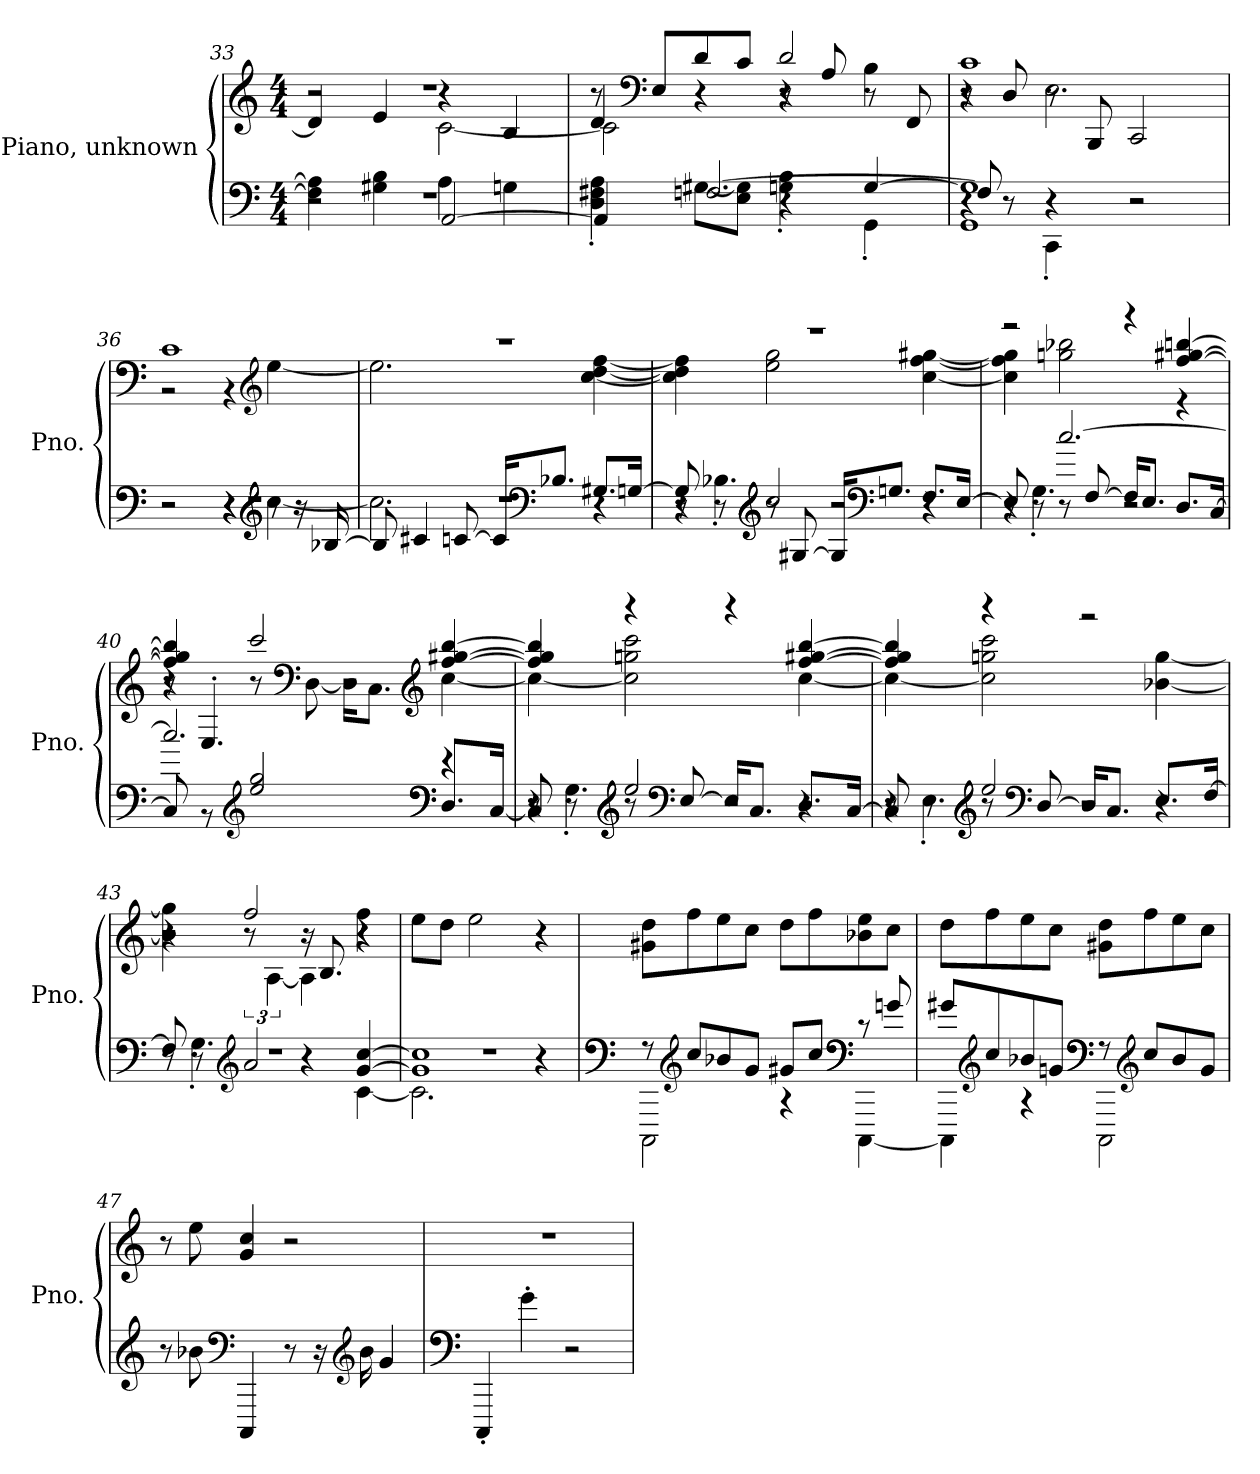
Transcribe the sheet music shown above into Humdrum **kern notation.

**kern	**kern
*part1	*part1
*staff2	*staff1
*I"Piano, unknown	*
*I'Pno.	*
*clefF4	*clefG2
*k[]	*k[]
*M4/4	*M4/4
=33	=33
*^	*^
*	*^	*	*^
1r	4F#\] 4A\]	2r	1r	2r	4d/]
.	4G#X\ 4B\	.	.	.	4e/
.	4A\	[2AA/	.	[2c\	4r
.	4Gn\	.	.	.	4B/
!!LO:LB:g=z	!!	!!
=34	=34	=34	=34	=34	=34
2r	4D\' 4F#X\' 4A\'	4AA/]	4d/	2c\]	8r
*	*	*	*clefF4	*	*
.	.	.	.	.	8E/L
.	[8G#X\L	[2.Fn/	4r	.	8d/
.	8E\ 8G#\]J	.	.	.	8c/J
4r	4Gn\' 4B\'	.	2d/	4r	8r
.	.	.	.	.	8A/
[4G/	4GG'\	.	.	4B\	8r
.	.	.	.	.	8FF/
=35	=35	=35	=35	=35	=35
*	*	*^	*	*	*
1G]	4r	8F/]	1GG	1c	4r	8r
.	.	8r	.	.	.	8D/
.	4CC'\	4r	.	.	2.E\	8r
.	.	.	.	.	.	8BBB/
.	2r	2r	.	.	.	2CC/
*	*	*v	*v	*	*	*
*	*	*	*	*v	*v
=36	=36	=36	=36	=36
1r	2r	2r	1c	2r
.	4r	4r	.	4r
*clefG2	*	*	*clefG2	*
.	[4cc\	8r	.	[4ee\
.	.	16r	.	.
.	.	[16B-X/	.	.
!!LO:LB:g=z	!!
=37	=37	=37	=37	=37
1r	2.cc\]	8B-/]	1r	2.ee\]
.	.	4c#X/	.	.
.	.	[8cn/	.	.
.	.	16c/KL]	.	.
*clefF4	*	*	*	*
.	.	8.B-X/J	.	.
.	4r	8.G#X/L	.	[4cc\ [4dd\ [4ff\
.	.	[16Gn/Jk	.	.
=38	=38	=38	=38	=38
4r	8r	8G/]	1r	4cc\] 4dd\] 4ff\]
.	4.B-X'\	8r	.	.
*clefG2	*	*	*	*
2cc/	.	8r	.	2ee\ 2gg\
.	.	[8G#X/	.	.
.	2r	16G#/KL]	.	.
*clefF4	*	*	*	*
.	.	8.Gn/J	.	.
4r	.	8.F/L	.	[4cc\ [4ff\ [4gg#X\
.	.	[16E/Jk	.	.
!!LO:LB:g=z	!!
=39	=39	=39	=39	=39
4r	8r	8E/]	2r	4cc\] 4ff\] 4gg#\]
.	4.G'\	8r	.	.
[2.cc/	.	8r	.	2ggn\ 2bb-X\
.	.	[8F/	.	.
.	2r	16F/KL]	4r	.
.	.	8.E/J	.	.
.	.	8.D/L	[4ff/ [4gg#X/ [4bbn/	4r
.	.	[16C/Jk	.	.
*	*v	*v	*	*
=40	=40	=40	=40
*	*	*	*^
2.cc/]	8C/]	4ff/] 4gg#/] 4bb/]	4r	8r
.	8r	.	.	4.E'/
*clefG2	*	*	*	*
.	2ee/ 2gg/	2ccc/	8r	.
*	*	*clefF4	*	*
.	.	.	[8D\	.
.	.	.	16D\KL]	2r
.	.	.	8.C\J	.
*clefF4	*	*clefG2	*	*
4r	8.D/L	[4ff/ [4gg#X/ [4bb/	[4cc\	.
.	[16C/Jk	.	.	.
*	*	*	*v	*v
=41	=41	=41	=41
*	*^	*	*
4r	8r	8C/]	4ff/] 4gg#/] 4bb/]	4cc\_
.	4.G'\	8r	.	.
*clefG2	*	*	*	*
2ee/	.	8r	4r	2cc\] 2ggn\ 2ccc\
*clefF4	*	*	*	*
.	.	[8E/	.	.
.	2r	16E/KL]	4r	.
.	.	8.C/J	.	.
4r	.	8.D/L	[4ff/ [4gg#X/ [4bb/	[4cc\
.	.	[16C/Jk	.	.
!!LO:LB:g=z	!!
=42	=42	=42	=42	=42
4r	8r	8C/]	4ff/] 4gg#/] 4bb/]	4cc\_
.	4.E'\	8r	.	.
*clefG2	*	*	*	*
2ee/	.	8r	4r	2cc\] 2ggn\ 2ccc\
*clefF4	*	*	*	*
.	.	[8D/	.	.
.	2r	16D/KL]	2r	.
.	.	8.C/J	.	.
4r	.	8.E/L	.	[4b-X\ [4gg\
.	.	[16F/Jk	.	.
=43	=43	=43	=43	=43
*	*	*	*	*^
1r	8r	8F/]	2r	4b-\] 4gg\]	4r
.	4.G'\	8r	.	.	.
*clefG2	*	*	*	*	*
.	.	2a/	.	12r	2ff/
.	.	.	.	[6A\	.
.	4r	.	16r	4A\]	.
.	.	.	8.B/	.	.
.	[4c\	[4g/ [4cc/	4r	4ff\	4r
*	*	*	*v	*v	*v
=44	=44	=44	=44
1r	2.c\]	1g] 1cc]	8ee\L
.	.	.	8dd\J
.	.	.	2ee\
.	4r	.	4r
*v	*v	*v	*
!!LO:PB:g=z
=45	=45
*clefF4	*
*^	*
8r	2CCC\	8g#X\ 8dd\L
*clefG2	*	*
8cc/L	.	8ff\
8b-X/	.	8ee\
8g/J	.	8cc\J
8g#X/L	4r	8dd\L
8cc/J	.	8ff\
*clefF4	*	*
8r	[4CCC\	8b-X\ 8ee\
8gn/	.	8cc\J
=46	=46	=46
8g#X/L	4CCC\]	8dd\L
*clefG2	*	*
8cc/	.	8ff\
8b-X/	4r	8ee\
8gn/J	.	8cc\J
*clefF4	*	*
8r	2CCC\	8g#X\ 8dd\L
*clefG2	*	*
8cc/L	.	8ff\
8b-/	.	8ee\
8g/J	.	8cc\J
*v	*v	*
=47	=47
8r	8r
8b-X\	8ee\
*clefF4	*
4CCC/	4g/ 4cc/
8r	2r
16r	.
*clefG2	*
16b-\	.
4g/	.
!!LO:LB:g=z
=48	=48
*clefF4	*
4CCC'/	1r
4g'\	.
2r	.
=	=
*-	*-
